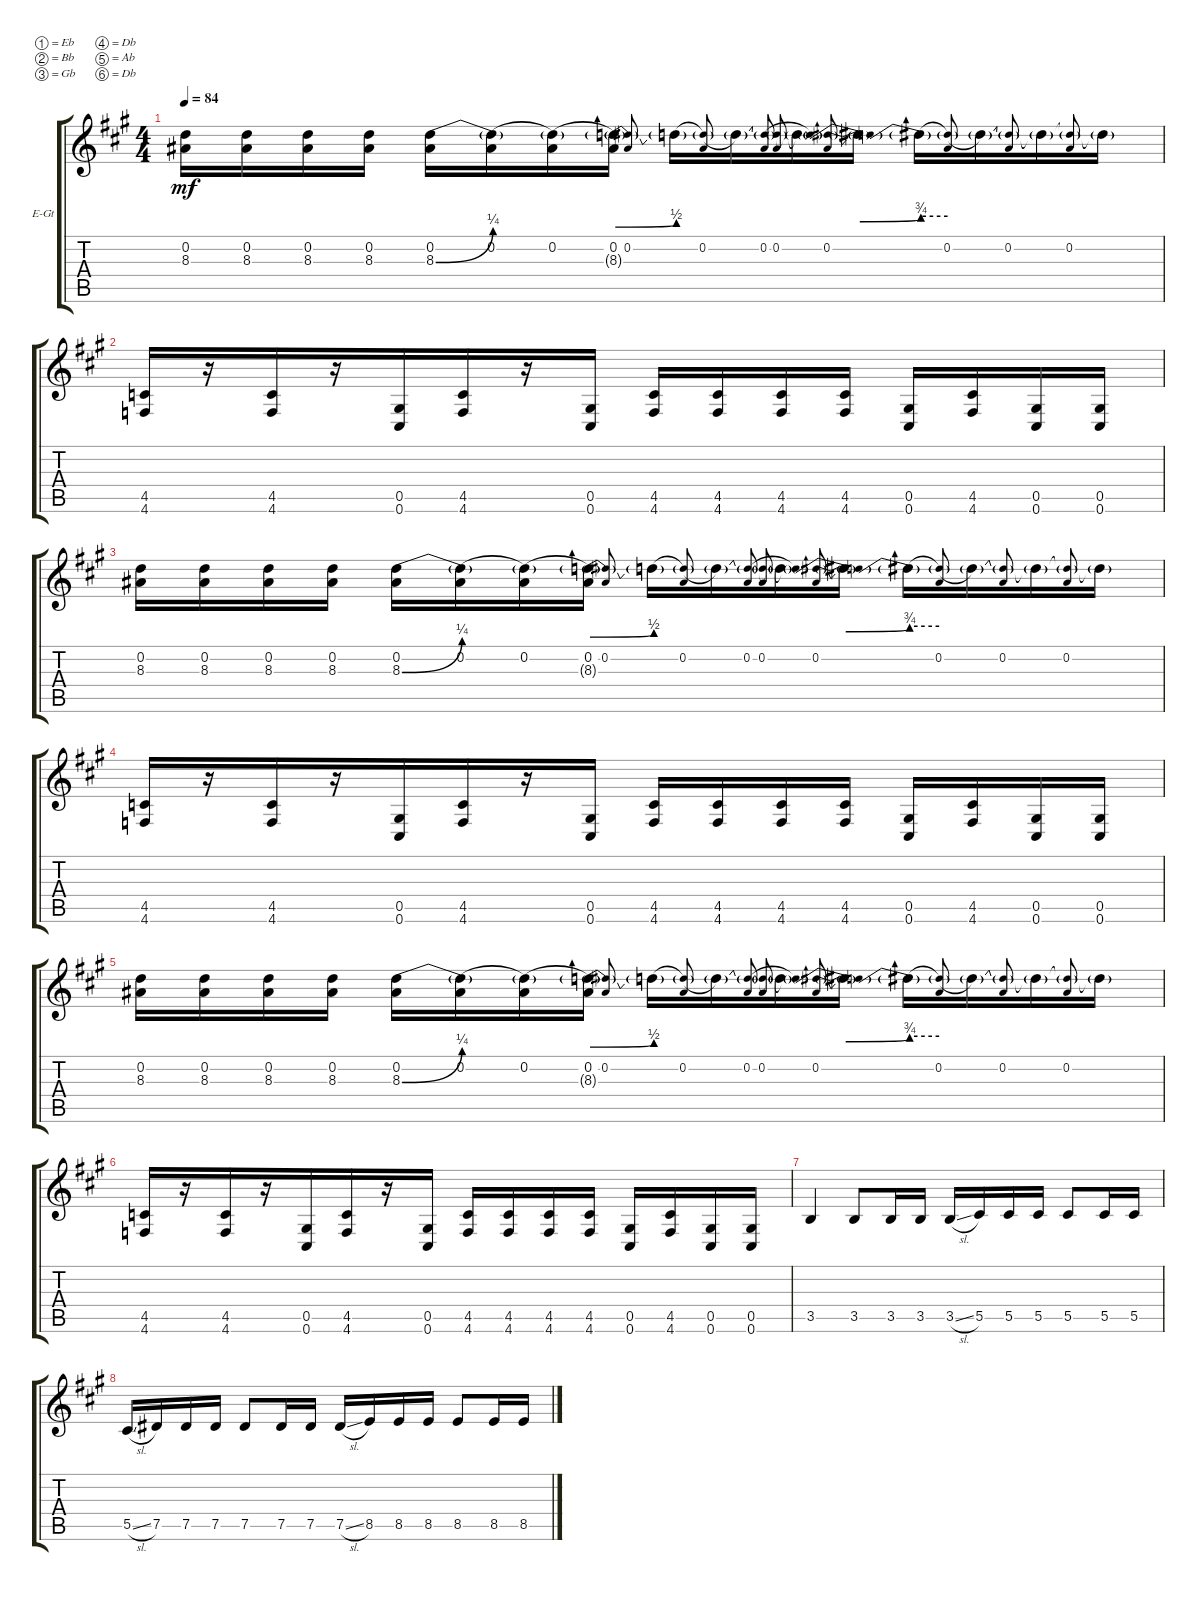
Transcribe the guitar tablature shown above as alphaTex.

\defaultSystemsLayout 4
\bracketExtendMode groupsimilarinstruments
\firstSystemTrackNameOrientation horizontal
\otherSystemsTrackNameOrientation horizontal
\track ("Guitar1" "E-Gt") {instrument distortionguitar}
\staff {score tabs}
\tuning (Eb4 Bb3 Gb3 Db3 Ab2 Db2)
\ts (4 4)
\tempo 84
\clef g2
\scale
1.07062
\ks a
(8.3 0.2).16{dy mf} (8.3 0.2).16 (8.3 0.2).16 (8.3 0.2).16 (8.3{be (bend 0 0 15 1)} 0.2).16 (8.3{be (hold 0 0 60 0) t} 0.2).16 (8.3{be (hold 0 0 60 0) t} 0.2).16 (8.3{be (bend 0 1 17.4 2) t} 0.2).16 (0.2 8.3{t}).8{gr onbeat} 8.3{be (hold 0 0 60 0) t}.16 (0.2 8.3{be (hold 0 0 60 0) t}).8{gr onbeat} 8.3{t}.16 (0.2 8.3{t}).8{gr onbeat} 8.3{t}.16 (0.2 8.3{t}).8{gr onbeat} 8.3{be (prebendbend 0 2 17.4 3) t}.16 (0.2 8.3{t}).8{gr onbeat} 8.3{be (prebend 0 3 60 3) t}.16 (0.2 8.3{be (hold 0 0 60 0) t}).8{gr onbeat} 8.3{t}.16 (0.2 8.3{t}).8{gr onbeat} 8.3{t}.16 (0.2 8.3{t}).8{gr onbeat} 8.3{t}.16 |
\scale
0.929382 (4.6 4.5).16 r.16{beam merge} (4.6 4.5).16{beam merge} r.16{beam merge} (0.6 0.5).16{beam merge} (4.6 4.5).16{beam merge} r.16 (0.5 0.6).16 (4.6 4.5).16 (4.6 4.5).16 (4.6 4.5).16 (4.5 4.6).16 (0.6 0.5).16 (4.6 4.5).16 (0.6 0.5).16 (0.6 0.5).16 |
\scale
1.07062 (8.3 0.2).16 (8.3 0.2).16 (8.3 0.2).16 (8.3 0.2).16 (8.3{be (bend 0 0 15 1)} 0.2).16 (8.3{be (hold 0 0 60 0) t} 0.2).16 (8.3{be (hold 0 0 60 0) t} 0.2).16 (8.3{be (bend 0 1 17.4 2) t} 0.2).16 (0.2 8.3{t}).8{gr onbeat} 8.3{be (hold 0 0 60 0) t}.16 (0.2 8.3{be (hold 0 0 60 0) t}).8{gr onbeat} 8.3{t}.16 (0.2 8.3{t}).8{gr onbeat} 8.3{t}.16 (0.2 8.3{t}).8{gr onbeat} 8.3{be (prebendbend 0 2 17.4 3) t}.16 (0.2 8.3{t}).8{gr onbeat} 8.3{be (prebend 0 3 60 3) t}.16 (0.2 8.3{be (hold 0 0 60 0) t}).8{gr onbeat} 8.3{t}.16 (0.2 8.3{t}).8{gr onbeat} 8.3{t}.16 (0.2 8.3{t}).8{gr onbeat} 8.3{t}.16 |
\scale
0.929382 (4.6 4.5).16 r.16{beam merge} (4.6 4.5).16{beam merge} r.16{beam merge} (0.6 0.5).16{beam merge} (4.6 4.5).16{beam merge} r.16 (0.5 0.6).16 (4.6 4.5).16 (4.6 4.5).16 (4.6 4.5).16 (4.5 4.6).16 (0.6 0.5).16 (4.6 4.5).16 (0.6 0.5).16 (0.6 0.5).16 |
\scale
1.07062 (8.3 0.2).16 (8.3 0.2).16 (8.3 0.2).16 (8.3 0.2).16 (8.3{be (bend 0 0 15 1)} 0.2).16 (8.3{be (hold 0 0 60 0) t} 0.2).16 (8.3{be (hold 0 0 60 0) t} 0.2).16 (8.3{be (bend 0 1 17.4 2) t} 0.2).16 (0.2 8.3{t}).8{gr onbeat} 8.3{be (hold 0 0 60 0) t}.16 (0.2 8.3{be (hold 0 0 60 0) t}).8{gr onbeat} 8.3{t}.16 (0.2 8.3{t}).8{gr onbeat} 8.3{t}.16 (0.2 8.3{t}).8{gr onbeat} 8.3{be (prebendbend 0 2 17.4 3) t}.16 (0.2 8.3{t}).8{gr onbeat} 8.3{be (prebend 0 3 60 3) t}.16 (0.2 8.3{be (hold 0 0 60 0) t}).8{gr onbeat} 8.3{t}.16 (0.2 8.3{t}).8{gr onbeat} 8.3{t}.16 (0.2 8.3{t}).8{gr onbeat} 8.3{t}.16 |
\scale
0.929382 (4.6 4.5).16 r.16{beam merge} (4.6 4.5).16{beam merge} r.16{beam merge} (0.6 0.5).16{beam merge} (4.6 4.5).16{beam merge} r.16 (0.5 0.6).16 (4.6 4.5).16 (4.6 4.5).16 (4.6 4.5).16 (4.5 4.6).16 (0.6 0.5).16 (4.6 4.5).16 (0.6 0.5).16 (0.6 0.5).16 |
\scale
1.07062 3.5.4 3.5.8 3.5.16 3.5.16 3.5{sl}.16 5.5.16 5.5.16 5.5.16 5.5.8 5.5.16 5.5.16 |
\scale
0.929382 5.5{sl}.16 7.5.16 7.5.16 7.5.16 7.5.8 7.5.16 7.5.16 7.5{sl}.16 8.5.16 8.5.16 8.5.16 8.5.8 8.5.16 8.5.16
